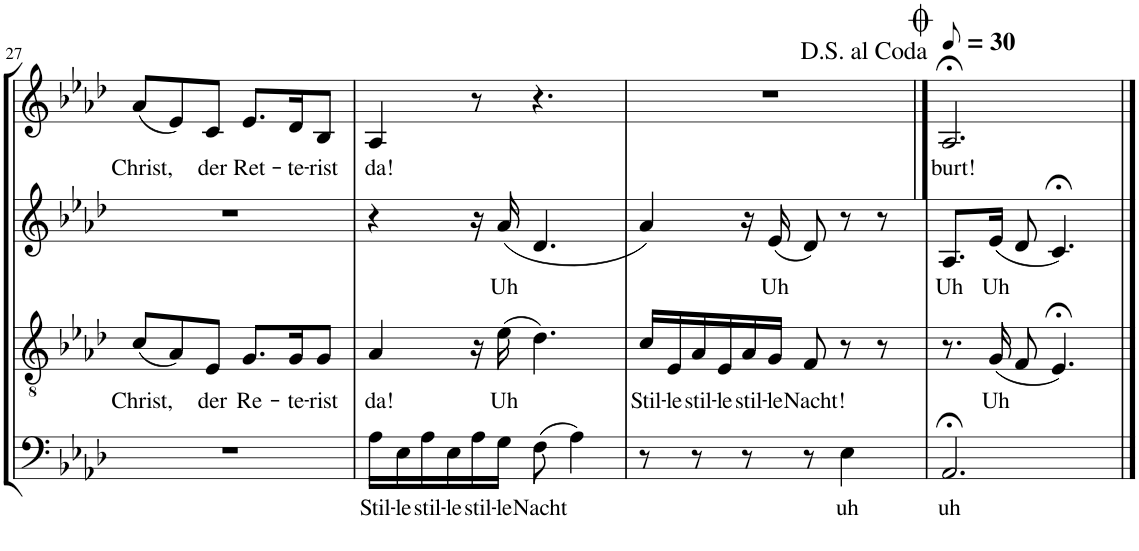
**kern	**text	**kern	**text	**kern	**text	**kern	**text
*part4	*part4	*part3	*part3	*part2	*part2	*part1	*part1
*staff4	*staff4	*staff3	*staff3	*staff2	*staff2	*staff1	*staff1
*I"Bassi	*	*I"Tenori	*	*I"Contralti	*	*I"Soprani	*
!!LO:PB:g=z
*clefF4	*	*clefGv2	*	*clefG2	*	*clefG2	*
*k[b-e-a-d-]	*	*k[b-e-a-d-]	*	*k[b-e-a-d-]	*	*k[b-e-a-d-]	*
*A-:	*	*A-:	*	*A-:	*	*A-:	*
*M6/8	*	*M6/8	*	*M6/8	*	*M6/8	*
=27	=27	=27	=27	=27	=27	=27	=27
!	!	!	!LO:LY:b	!	!	!	!LO:LY:b
2.r	.	(8c/L	Christ,	2.r	.	(8a-/L	Christ,
.	.	8A-/)	.	.	.	8e-/)	.
!	!	!	!LO:LY:b	!	!	!	!LO:LY:b
.	.	8E-/J	der	.	.	8c/J	der
!	!	!	!LO:LY:b	!	!	!	!LO:LY:b
.	.	8.G/L	Re-	.	.	8.e-/L	Ret-
!	!	!	!LO:LY:b	!	!	!	!LO:LY:b
.	.	16G/K	-te-	.	.	16d-/K	-te-
!	!	!	!LO:LY:b	!	!	!	!LO:LY:b
.	.	8G/J	-rist	.	.	8B-/J	-rist
=28	=28	=28	=28	=28	=28	=28	=28
!	!LO:LY:b	!	!LO:LY:b	!	!	!	!LO:LY:b
16A-\LL	Stil-	4A-/	da!	4r	.	4A-/	da!
!	!LO:LY:b	!	!	!	!	!	!
16E-\	-le	.	.	.	.	.	.
!	!LO:LY:b	!	!	!	!	!	!
16A-\	stil-	.	.	.	.	.	.
!	!LO:LY:b	!	!	!	!	!	!
16E-\	-le	.	.	.	.	.	.
!	!LO:LY:b	!	!	!	!	!	!
16A-\	stil-	16r	.	16r	.	8r	.
!	!LO:LY:b	!	!LO:LY:b	!	!LO:LY:b	!	!
16G\JJ	-le	(16e-\	Uh	(16a-/	Uh	.	.
!	!LO:LY:b	!	!	!	!	!	!
(8F\	Nacht	4.d-\)	.	4.d-/	.	4.r	.
4A-\)	.	.	.	.	.	.	.
=29	=29	=29	=29	=29	=29	=29	=29
!	!	!	!LO:LY:b	!	!	!	!
8r	.	16c/LL	Stil-	4a-/)	.	2.r	.
!	!	!	!LO:LY:b	!	!	!	!
.	.	16E-/	-le	.	.	.	.
!	!	!	!LO:LY:b	!	!	!	!
8r	.	16A-/	stil-	.	.	.	.
!	!	!	!LO:LY:b	!	!	!	!
.	.	16E-/	-le	.	.	.	.
!	!	!	!LO:LY:b	!	!	!	!
8r	.	16A-/	stil-	16r	.	.	.
!	!	!	!LO:LY:b	!	!LO:LY:b	!	!
.	.	16G/JJ	-le	(16e-/	Uh	.	.
!	!	!	!LO:LY:b	!	!	!	!
8r	.	8F/	Nacht!	8d-/)	.	.	.
!	!LO:LY:b	!	!	!	!	!	!
4E-\	uh	8r	.	8r	.	.	.
.	.	8r	.	8r	.	.	.
==30	==30	==30	==30	==30	==30	==30	==30
*	*	*	*	*	*	*MM15	*
!	!LO:LY:b	!	!	!	!LO:LY:b	!	!LO:LY:b
2.AA-;</	uh	8.r	.	8.A-/L	Uh	2.A-;</	burt!
!	!	!	!LO:LY:b	!	!LO:LY:b	!	!
.	.	(16G/	Uh	(16e-/Jk	Uh	.	.
.	.	8F/	.	8d-/	.	.	.
.	.	4.E-;</)	.	4.c;</)	.	.	.
==	==	==	==	==	==	==	==
*-	*-	*-	*-	*-	*-	*-	*-
